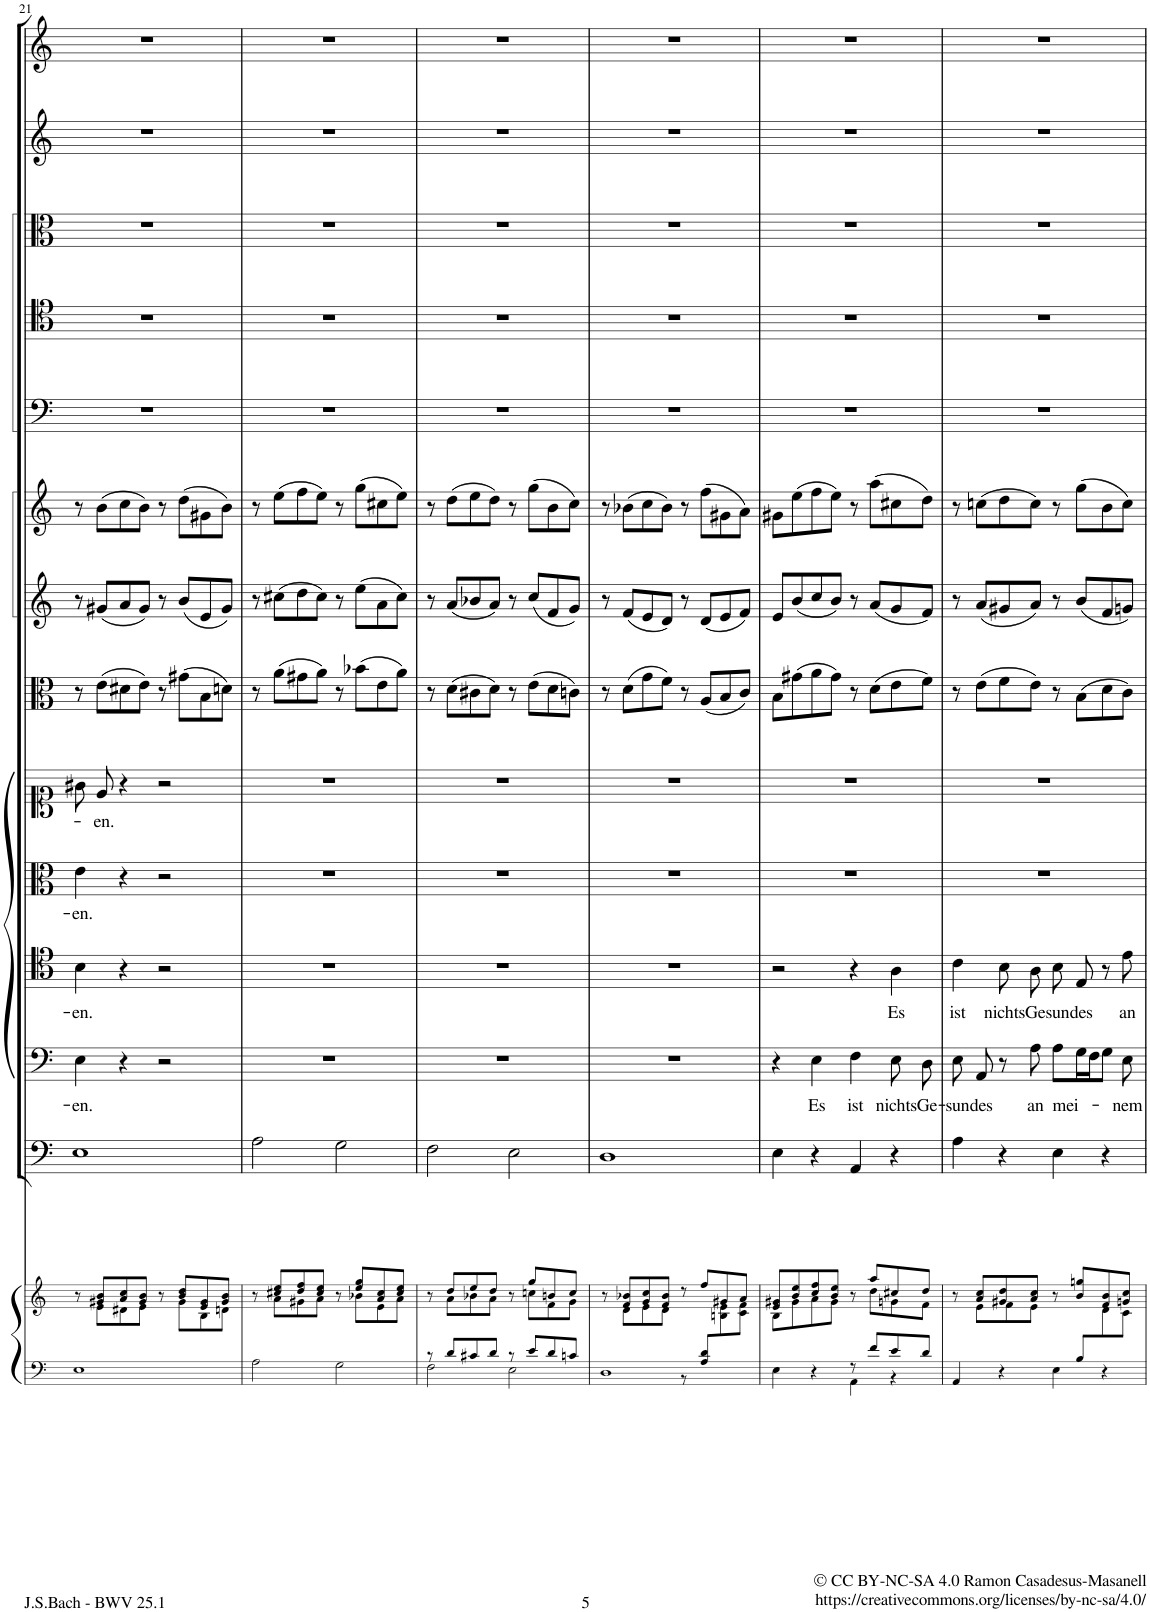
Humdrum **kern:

**kern	**kern	**kern	**kern	**text	**kern	**text	**kern	**text	**kern	**text	**kern	**kern	**kern	**kern	**kern	**kern	**kern	**kern
*part14	*part14	*part13	*part12	*part12	*part11	*part11	*part10	*part10	*part9	*part9	*part8	*part7	*part6	*part5	*part4	*part3	*part2	*part1
*staff15	*staff14	*staff13	*staff12	*staff12	*staff11	*staff11	*staff10	*staff10	*staff9	*staff9	*staff8	*staff7	*staff6	*staff5	*staff4	*staff3	*staff2	*staff1
*I"Piano reduction	*	*I"Continuo	*I"Basso	*	*I"Tenore	*	*I"Alto	*	*I"Soprano	*	*I"Viola	*I"Oboe II. Violino II.	*I"Oboe I. Violino I.	*I"Trombone III	*I"Trombone II	*I"Trombone I	*I"Cornetto	*I"Fauto I. II. III.
*I'Pno	*	*	*	*	*	*	*	*	*	*	*	*	*I'Ob	*I'Trb	*I'Trb	*I'Trb	*	*
!!LO:PB:g=z
*clefF4	*clefG2	*clefF4	*clefF4	*	*clefC4	*	*clefC3	*	*clefC1	*	*clefC3	*clefG2	*clefG2	*clefF4	*clefC4	*clefC3	*clefG2	*clefG2
*	*	*	*	*	*	*	*	*	*	*	*	*	*	*	*Trd7c12	*Trd7c12	*Trd1c2	*
*k[]	*k[]	*k[]	*k[]	*	*k[]	*	*k[]	*	*k[]	*	*k[]	*k[]	*k[]	*k[]	*k[]	*k[]	*k[]	*k[]
*M4/4	*M4/4	*M4/4	*M4/4	*	*M4/4	*	*M4/4	*	*M4/4	*	*M4/4	*M4/4	*M4/4	*M4/4	*M4/4	*M4/4	*M4/4	*M4/4
*met(c)	*met(c)	*met(c)	*met(c)	*	*met(c)	*	*met(c)	*	*met(c)	*	*met(c)	*met(c)	*met(c)	*met(c)	*met(c)	*met(c)	*met(c)	*met(c)
=21	=21	=21	=21	=21	=21	=21	=21	=21	=21	=21	=21	=21	=21	=21	=21	=21	=21	=21
*	*^	*	*	*	*	*	*	*	*	*	*	*	*	*	*	*	*	*
!	!	!	!	!	!LO:LY:b	!	!LO:LY:b	!	!LO:LY:b	!	!	!	!	!	!	!	!	!	!
1E	8r	8ryy	1E	4E\	-en.	4B\	en.	4e\	en.	8g#X/L	.	8r	8r	8r	1r	1r	1r	1r	1r
!	!	!	!	!	!	!	!	!	!	!	!LO:LY:b	!	!	!	!	!	!	!	!
.	8g#X/ 8b/L	8e\L	.	.	.	.	.	.	.	8e/J	en.	(8e\L	(8g#X/L	(8b\L	.	.	.	.	.
.	8a/ 8cc/	8d#X\	.	4r	.	4r	.	4r	.	4r	.	8d#X\	8a/	8cc\	.	.	.	.	.
.	8g#/ 8b/J	8e\J	.	.	.	.	.	.	.	.	.	8e\J)	8g#/J)	8b\J)	.	.	.	.	.
.	8r	8ryy	.	2r	.	2r	.	2r	.	2r	.	8r	8r	8r	.	.	.	.	.
.	8b/ 8dd/L	8g#\L	.	.	.	.	.	.	.	.	.	(8g#X\L	(8b/L	(8dd\L	.	.	.	.	.
.	8e/ 8g#/	8B\	.	.	.	.	.	.	.	.	.	8B\	8e/	8g#X\	.	.	.	.	.
.	8g#/ 8b/J	8dn\J	.	.	.	.	.	.	.	.	.	8dn\J)	8g#/J)	8b\J)	.	.	.	.	.
=22	=22	=22	=22	=22	=22	=22	=22	=22	=22	=22	=22	=22	=22	=22	=22	=22	=22	=22	=22
2A\	8r	8ryy	2A\	1r	.	1r	.	1r	.	1r	.	8r	8r	8r	1r	1r	1r	1r	1r
.	8cc#X/ 8ee/L	8a\L	.	.	.	.	.	.	.	.	.	(8a\L	(8cc#X\L	(8ee\L	.	.	.	.	.
.	8dd/ 8ff/	8g#X\	.	.	.	.	.	.	.	.	.	8g#X\	8dd\	8ff\	.	.	.	.	.
.	8cc#/ 8ee/J	8a\J	.	.	.	.	.	.	.	.	.	8a\J)	8cc#\J)	8ee\J)	.	.	.	.	.
2G\	8r	8ryy	2G\	.	.	.	.	.	.	.	.	8r	8r	8r	.	.	.	.	.
.	8ee/ 8gg/L	8b-X\L	.	.	.	.	.	.	.	.	.	(8b-X\L	(8ee\L	(8gg\L	.	.	.	.	.
.	8a/ 8cc#/	8e\	.	.	.	.	.	.	.	.	.	8e\	8a\	8cc#X\	.	.	.	.	.
.	8cc#/ 8ee/J	8a\J	.	.	.	.	.	.	.	.	.	8a\J)	8cc#\J)	8ee\J)	.	.	.	.	.
=23	=23	=23	=23	=23	=23	=23	=23	=23	=23	=23	=23	=23	=23	=23	=23	=23	=23	=23	=23
*^	*	*	*	*	*	*	*	*	*	*	*	*	*	*	*	*	*	*	*
8r	2F\	8r	8ryy	2F\	1r	.	1r	.	1r	.	1r	.	8r	8r	8r	1r	1r	1r	1r	1r
8d/L	.	8dd/L	8a\L	.	.	.	.	.	.	.	.	.	(8d\L	(8a/L	(8dd\L	.	.	.	.	.
8c#X/	.	8ee/	8b-X\	.	.	.	.	.	.	.	.	.	8c#X\	8b-X/	8ee\	.	.	.	.	.
8d/J	.	8dd/J	8a\J	.	.	.	.	.	.	.	.	.	8d\J)	8a/J)	8dd\J)	.	.	.	.	.
8r	2E\	8r	8ryy	2E\	.	.	.	.	.	.	.	.	8r	8r	8r	.	.	.	.	.
8e/L	.	8gg/L	8ccn\L	.	.	.	.	.	.	.	.	.	(8e\L	(8cc/L	(8gg\L	.	.	.	.	.
8d/	.	8bn/	8f\	.	.	.	.	.	.	.	.	.	8d\	8f/	8b\	.	.	.	.	.
8cn/J	.	8cc/J	8g\J	.	.	.	.	.	.	.	.	.	8cn\J)	8g/J)	8cc\J)	.	.	.	.	.
=24	=24	=24	=24	=24	=24	=24	=24	=24	=24	=24	=24	=24	=24	=24	=24	=24	=24	=24	=24	=24
8ryy	1D	8r	8ryy	1D	1r	.	1r	.	1r	.	1r	.	8r	8r	8r	1r	1r	1r	1r	1r
.	.	8f/ 8b-X/L	8d\L	.	.	.	.	.	.	.	.	.	(8d\L	(8f/L	(8b-X\L	.	.	.	.	.
.	.	8g/ 8cc/	8e\	.	.	.	.	.	.	.	.	.	8g\	8e/	8cc\	.	.	.	.	.
.	.	8f/ 8b-/J	8d\J	.	.	.	.	.	.	.	.	.	8f\J)	8d/J)	8b-\J)	.	.	.	.	.
.	.	8r	8r	.	.	.	.	.	.	.	.	.	8r	8r	8r	.	.	.	.	.
8A/ 8d/L	.	8ff/L	8ryy	.	.	.	.	.	.	.	.	.	(8A/L	(8d/L	(8ff\L	.	.	.	.	.
4ryy	.	8g#X/	8Bn\ 8e\	.	.	.	.	.	.	.	.	.	8B/	8e/	8g#X\	.	.	.	.	.
.	.	8a/J	8c\ 8f\J	.	.	.	.	.	.	.	.	.	8c/J)	8f/J)	8a\J)	.	.	.	.	.
=25	=25	=25	=25	=25	=25	=25	=25	=25	=25	=25	=25	=25	=25	=25	=25	=25	=25	=25	=25	=25
4ryy	4E\	8e/ 8g#X/L	8B\L	4E\	4r	.	2r	.	1r	.	1r	.	8B\L	8e/L	8g#X\L	1r	1r	1r	1r	1r
.	.	8b/ 8ee/	8g#\	.	.	.	.	.	.	.	.	.	(8g#X\	(8b/	(8ee\	.	.	.	.	.
!	!	!	!	!	!	!LO:LY:b	!	!	!	!	!	!	!	!	!	!	!	!	!	!
4r	4ryy	8cc/ 8ff/	8a\	4r	4E\	Es	.	.	.	.	.	.	8a\	8cc/	8ff\	.	.	.	.	.
.	.	8b/ 8ee/J	8g#\J	.	.	.	.	.	.	.	.	.	8g#\J)	8b/J)	8ee\J)	.	.	.	.	.
!	!	!	!	!	!	!LO:LY:b	!	!	!	!	!	!	!	!	!	!	!	!	!	!
8r	4AA\	8r	8ryy	4AA/	4F\	ist	4r	.	.	.	.	.	8r	8r	8r	.	.	.	.	.
8f/L	.	8aa/L	8dd\L	.	.	.	.	.	.	.	.	.	(8d\L	(8a/L	(8aa\L	.	.	.	.	.
!	!	!	!	!	!	!LO:LY:b	!	!LO:LY:b	!	!	!	!	!	!	!	!	!	!	!	!
8e/	4r	8cc#X/	8gn\	4r	8E\	nichts	4A\	Es	.	.	.	.	8e\	8g/	8cc#X\	.	.	.	.	.
!	!	!	!	!	!	!LO:LY:b	!	!	!	!	!	!	!	!	!	!	!	!	!	!
8d/J	.	8dd/J	8f\J	.	8D\	Ge-	.	.	.	.	.	.	8f\J)	8f/J)	8dd\J)	.	.	.	.	.
=26	=26	=26	=26	=26	=26	=26	=26	=26	=26	=26	=26	=26	=26	=26	=26	=26	=26	=26	=26	=26
!	!	!	!	!	!	!LO:LY:b	!	!LO:LY:b	!	!	!	!	!	!	!	!	!	!	!	!
8ryy	4AA/	8r	8ryy	4A\	8E\	sun-	4c\	ist	1r	.	1r	.	8r	8r	8r	1r	1r	1r	1r	1r
!	!	!	!	!	!	!LO:LY:b	!	!	!	!	!	!	!	!	!	!	!	!	!	!
.	.	8a/ 8cc/L	8e\L	.	8AA/	des	.	.	.	.	.	.	(8e\L	(8a/L	(8ccn\L	.	.	.	.	.
!	!	!	!	!	!	!	!	!LO:LY:b	!	!	!	!	!	!	!	!	!	!	!	!
.	4r	8g#X/ 8dd/	8f\	4r	8r	.	8B\L	nichts	.	.	.	.	8f\	8g#X/	8dd\	.	.	.	.	.
!	!	!	!	!	!	!LO:LY:b	!	!LO:LY:b	!	!	!	!	!	!	!	!	!	!	!	!
.	.	8a/ 8cc/J	8e\J	.	8A\	an	8A\J	Ge-	.	.	.	.	8e\J)	8a/J)	8cc\J)	.	.	.	.	.
!	!	!	!	!	!	!LO:LY:b	!	!LO:LY:b	!	!	!	!	!	!	!	!	!	!	!	!
.	4E\	8r	8ryy	4E\	8A\L	mei-	8B/L	sun-	.	.	.	.	8r	8r	8r	.	.	.	.	.
!	!	!	!	!	!	!	!	!LO:LY:b	!	!	!	!	!	!	!	!	!	!	!	!
8B/L	.	8b/ 8ggn/L	8ryy	.	16G\L	.	8E/J	des	.	.	.	.	(8B\L	(8b/L	(8gg\L	.	.	.	.	.
.	.	.	.	.	16F\J	.	.	.	.	.	.	.	.	.	.	.	.	.	.	.
4ryy	4r	8f/ 8b/	8d\	4r	8G\J	.	8r	.	.	.	.	.	8d\	8f/	8b\	.	.	.	.	.
!	!	!	!	!	!	!LO:LY:b	!	!LO:LY:b	!	!	!	!	!	!	!	!	!	!	!	!
.	.	8gn/ 8cc/J	8c\J	.	8E\	-nem	8e\	an	.	.	.	.	8c\J)	8gn/J)	8cc\J)	.	.	.	.	.
*v	*v	*	*	*	*	*	*	*	*	*	*	*	*	*	*	*	*	*	*	*
*	*v	*v	*	*	*	*	*	*	*	*	*	*	*	*	*	*	*	*	*
=	=	=	=	=	=	=	=	=	=	=	=	=	=	=	=	=	=	=
*-	*-	*-	*-	*-	*-	*-	*-	*-	*-	*-	*-	*-	*-	*-	*-	*-	*-	*-
